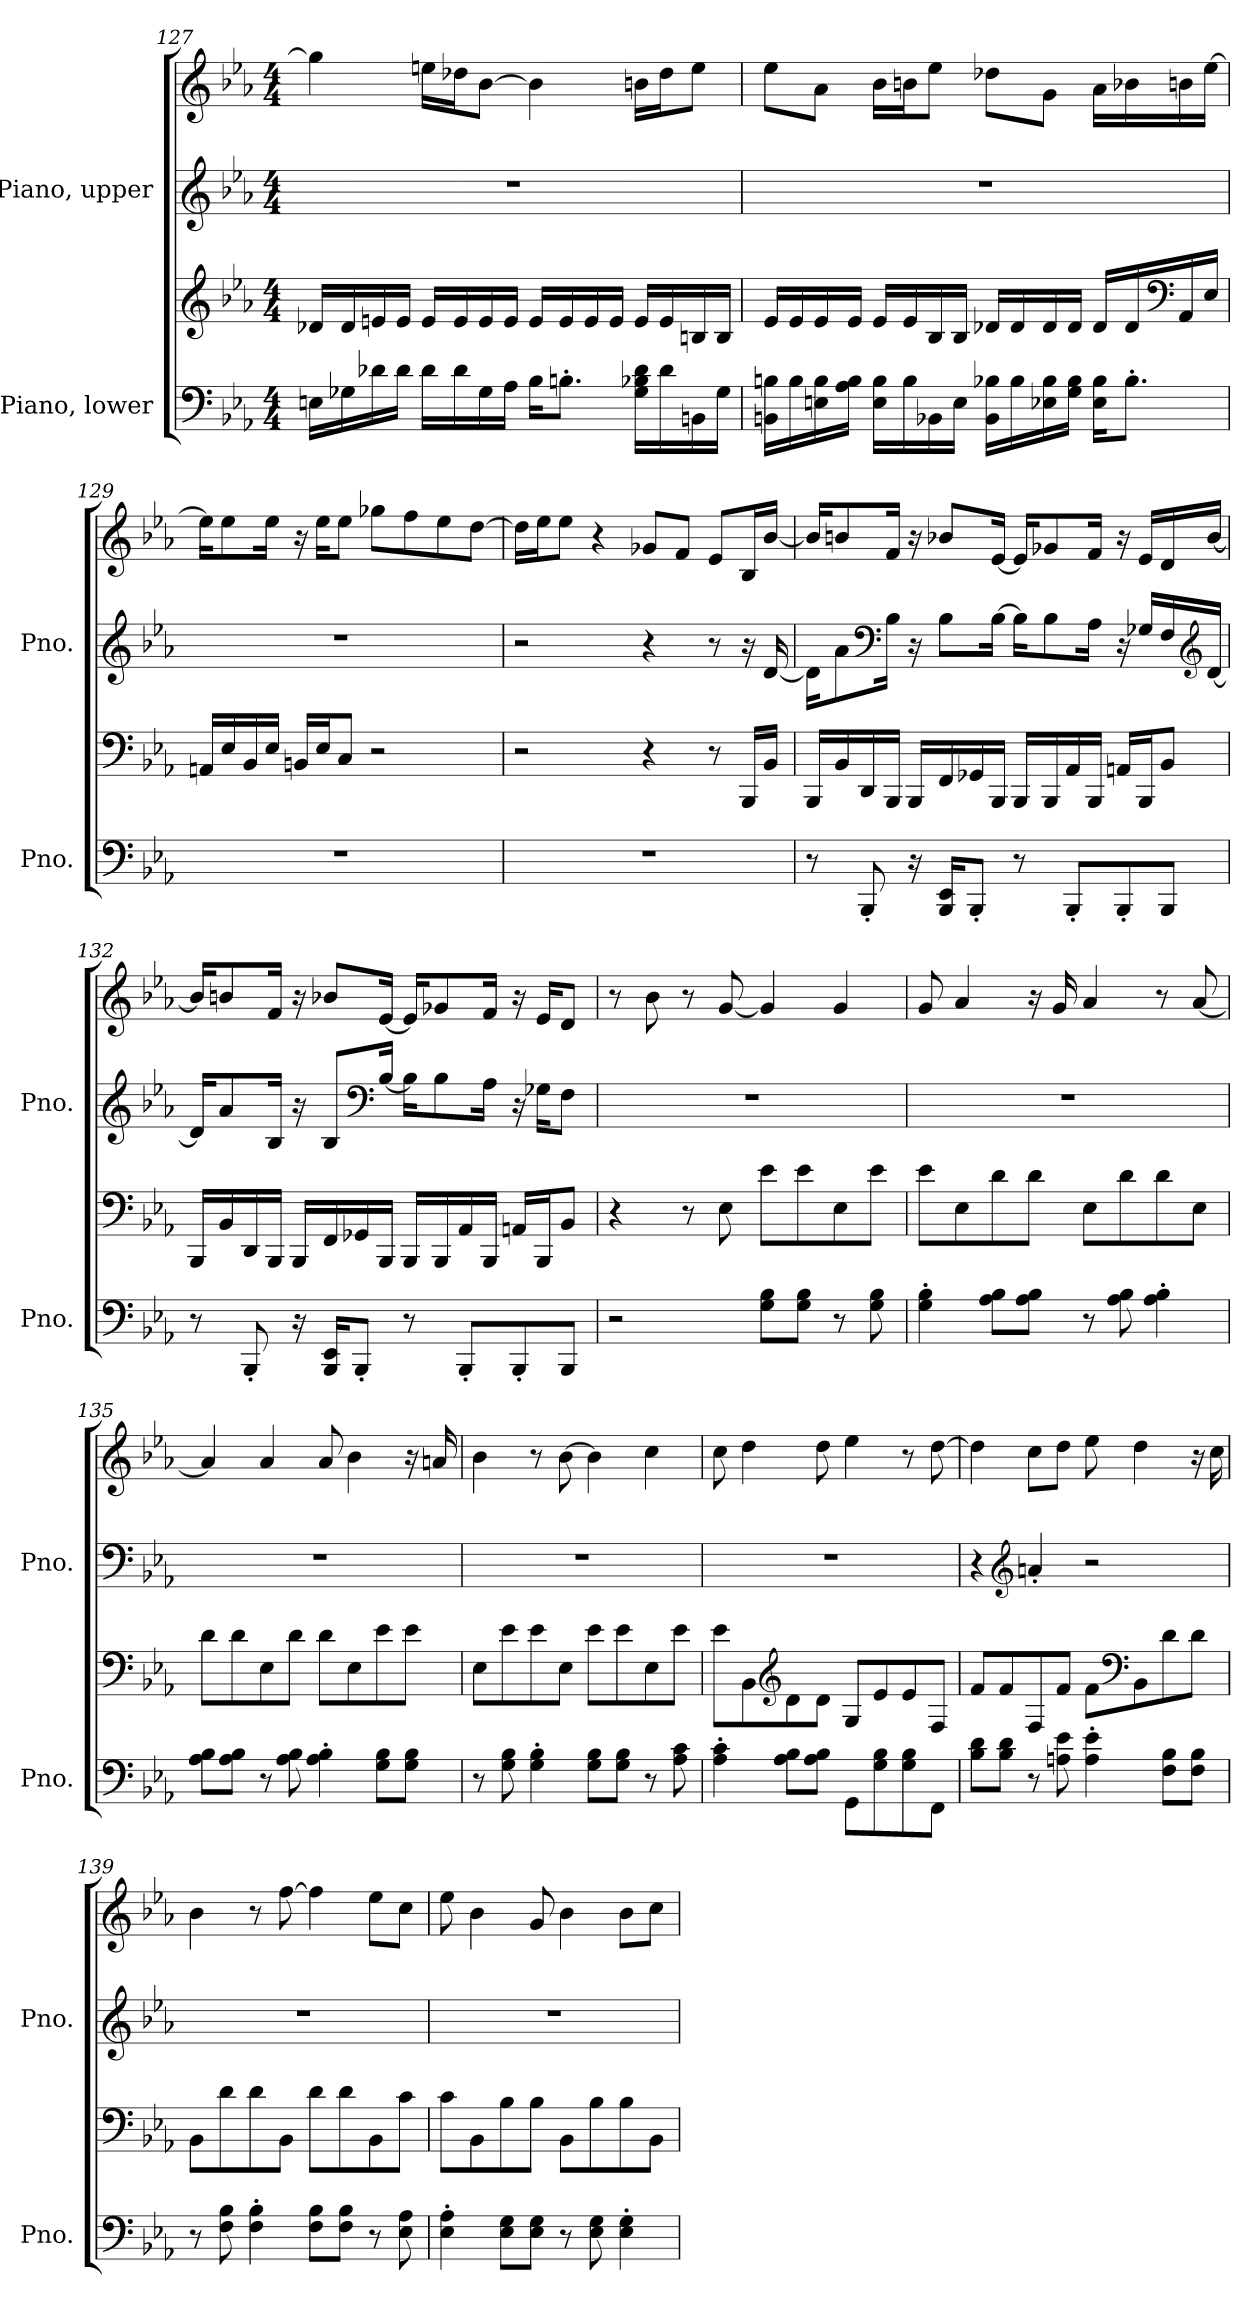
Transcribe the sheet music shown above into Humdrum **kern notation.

**kern	**kern	**kern	**kern
*part2	*part2	*part1	*part1
*staff4	*staff3	*staff2	*staff1
*I"Piano, lower	*	*I"Piano, upper	*
*I'Pno.	*	*I'Pno.	*
!!LO:PB:g=z
*clefF4	*clefG2	*clefG2	*clefG2
*k[b-e-a-]	*k[b-e-a-]	*k[b-e-a-]	*k[b-e-a-]
*M4/4	*M4/4	*M4/4	*M4/4
=127	=127	=127	=127
16En\LL	16d-X/LL	1r	4gg-\]
16G-X\	16d-/	.	.
16d-X\	16en/	.	.
16d-\JJ	16e/JJ	.	.
16d-\LL	16e/LL	.	16een\LL
16d-\	16e/	.	16dd-X\J
16G-\	16e/	.	[8b-\J
16A-\JJ	16e/JJ	.	.
16B-\KL	16e/LL	.	4b-\]
8.Bn'\J	16e/	.	.
.	16e/	.	.
.	16e/JJ	.	.
16G-\ 16B-X\ 16d-\LL	16e/LL	.	16bn\LL
16d-\	16e/	.	16dd-\J
16BBn\	16Bn/	.	8ee\J
16G-\JJ	16B/JJ	.	.
!!LO:LB:g=z
=128	=128	=128	=128
16BBn\ 16Bn\LL	16e-/LL	1r	8ee-\L
16B\	16e-/	.	.
16En\ 16B\	16e-/	.	8a-\J
16A-\ 16B\JJ	16e-/JJ	.	.
16E\ 16B\LL	16e-/LL	.	16b-\LL
16B\	16e-/	.	16bn\J
16BB-X\	16B-/	.	8ee-\J
16E\JJ	16B-/JJ	.	.
16BB-\ 16B-X\LL	16d-X/LL	.	8dd-X\L
16B-\	16d-/	.	.
16E-X\ 16B-\	16d-/	.	8g\J
16G\ 16B-\JJ	16d-/JJ	.	.
16E-\ 16B-\KL	16d-/LL	.	16a-\LL
8.B-'\J	16d-/	.	16b-X\
*	*clefF4	*	*
.	16AA-/	.	16bn\
.	16E-/JJ	.	[16ee-\JJ
=129	=129	=129	=129
1r	16AAn/LL	1r	16ee-\KL]
.	16E-/	.	8ee-\
.	16BB-/	.	.
.	16E-/JJ	.	16ee-\Jk
.	16BBn/LL	.	16r
.	16E-/J	.	16ee-\KL
.	8C/J	.	8ee-\J
.	2r	.	8gg-X\L
.	.	.	8ff\
.	.	.	8ee-\
.	.	.	[8dd\J
!!LO:LB:g=z
=130	=130	=130	=130
1r	2r	2r	16dd\LL]
.	.	.	16ee-\J
.	.	.	8ee-\J
.	.	.	4r
.	4r	4r	8g-X/L
.	.	.	8f/J
.	8r	8r	8e-/L
.	16BBB-/LL	16r	16B-/L
.	16BB-/JJ	[16d/	[16b-/JJ
=131	=131	=131	=131
8r	16BBB-/LL	16d\KL]	16b-/KL]
.	16BB-/	8a-\	8bn/
8BBB-'/	16DD/	.	.
*	*	*clefF4	*
.	16BBB-/JJ	16B-\Jk	16f/Jk
16r	16BBB-/LL	16r	16r
16BBB-/ 16EE-/KL	16FF/	8B-\L	8b-X/L
8BBB-'/J	16GG-X/	.	.
.	16BBB-/JJ	[16B-\Jk	[16e-/Jk
8r	16BBB-/LL	16B-\KL]	16e-/KL]
.	16BBB-/	8B-\	8g-X/
8BBB-'/L	16AA-/	.	.
.	16BBB-/JJ	16A-\Jk	16f/Jk
8BBB-'/	16AAn/LL	16r	16r
.	16BBB-/J	16G-X/LL	16e-/LL
8BBB-/J	8BB-/J	16F/	16d/
*	*	*clefG2	*
.	.	[16d/JJ	[16b-/JJ
!!LO:PB:g=z
=132	=132	=132	=132
8r	16BBB-/LL	16d/KL]	16b-/KL]
.	16BB-/	8a-/	8bn/
8BBB-'/	16DD/	.	.
.	16BBB-/JJ	16B-/Jk	16f/Jk
16r	16BBB-/LL	16r	16r
16BBB-/ 16EE-/KL	16FF/	8B-/L	8b-X/L
8BBB-'/J	16GG-X/	.	.
*	*	*clefF4	*
.	16BBB-/JJ	[16B-/Jk	[16e-/Jk
8r	16BBB-/LL	16B-\KL]	16e-/KL]
.	16BBB-/	8B-\	8g-X/
8BBB-'/L	16AA-/	.	.
.	16BBB-/JJ	16A-\Jk	16f/Jk
8BBB-'/	16AAn/LL	16r	16r
.	16BBB-/J	16G-X\KL	16e-/KL
8BBB-/J	8BB-/J	8F\J	8d/J
=133	=133	=133	=133
2r	4r	1r	8r
.	.	.	8b-\
.	8r	.	8r
.	8E-\	.	[8g/
8G\ 8B-\L	8e-\L	.	4g/]
8G\ 8B-\J	8e-\	.	.
8r	8E-\	.	4g/
8G\ 8B-\	8e-\J	.	.
!!LO:LB:g=z
=134	=134	=134	=134
4G\' 4B-\'	8e-\L	1r	8g/
.	8E-\	.	4a-/
8A-\ 8B-\L	8d\	.	.
8A-\ 8B-\J	8d\J	.	16r
.	.	.	16g/
8r	8E-\L	.	4a-/
8A-\ 8B-\	8d\	.	.
4A-\' 4B-\'	8d\	.	8r
.	8E-\J	.	[8a-/
=135	=135	=135	=135
8A-\ 8B-\L	8d\L	1r	4a-/]
8A-\ 8B-\J	8d\	.	.
8r	8E-\	.	4a-/
8A-\ 8B-\	8d\J	.	.
4A-\' 4B-\'	8d\L	.	8a-/
.	8E-\	.	4b-\
8G\ 8B-\L	8e-\	.	.
8G\ 8B-\J	8e-\J	.	16r
.	.	.	16an/
=136	=136	=136	=136
8r	8E-\L	1r	4b-\
8G\ 8B-\	8e-\	.	.
4G\' 4B-\'	8e-\	.	8r
.	8E-\J	.	[8b-\
8G\ 8B-\L	8e-\L	.	4b-\]
8G\ 8B-\J	8e-\	.	.
8r	8E-\	.	4cc\
8A-\ 8c\	8e-\J	.	.
!!LO:LB:g=z
=137	=137	=137	=137
4A-\' 4c\'	8e-\L	1r	8cc\
.	8BB-\	.	4dd\
*	*clefG2	*	*
8A-\ 8B-\L	8d\	.	.
8A-\ 8B-\J	8d\J	.	8dd\
8GG\L	8G/L	.	4ee-\
8G\ 8B-\	8e-/	.	.
8G\ 8B-\	8e-/	.	8r
8FF\J	8F/J	.	[8dd\
=138	=138	=138	=138
8B-\ 8d\L	8f/L	4r	4dd\]
8B-\ 8d\J	8f/	.	.
*	*	*clefG2	*
8r	8F/	4an'/	8cc\L
8An\ 8e-\	8f/J	.	8dd\J
4A\' 4e-\'	8f\L	2r	8ee-\
*	*clefF4	*	*
.	8BB-\	.	4dd\
8F\ 8B-\L	8d\	.	.
8F\ 8B-\J	8d\J	.	16r
.	.	.	16cc\
=139	=139	=139	=139
8r	8BB-\L	1r	4b-\
8F\ 8B-\	8d\	.	.
4F\' 4B-\'	8d\	.	8r
.	8BB-\J	.	[8ff\
8F\ 8B-\L	8d\L	.	4ff\]
8F\ 8B-\J	8d\	.	.
8r	8BB-\	.	8ee-\L
8E-\ 8A-\	8c\J	.	8cc\J
!!LO:PB:g=z
=140	=140	=140	=140
4E-\' 4A-\'	8c\L	1r	8ee-\
.	8BB-\	.	4b-\
8E-\ 8G\L	8B-\	.	.
8E-\ 8G\J	8B-\J	.	8g/
8r	8BB-\L	.	4b-\
8E-\ 8G\	8B-\	.	.
4E-\' 4G\'	8B-\	.	8b-\L
.	8BB-\J	.	8cc\J
=	=	=	=
*-	*-	*-	*-
